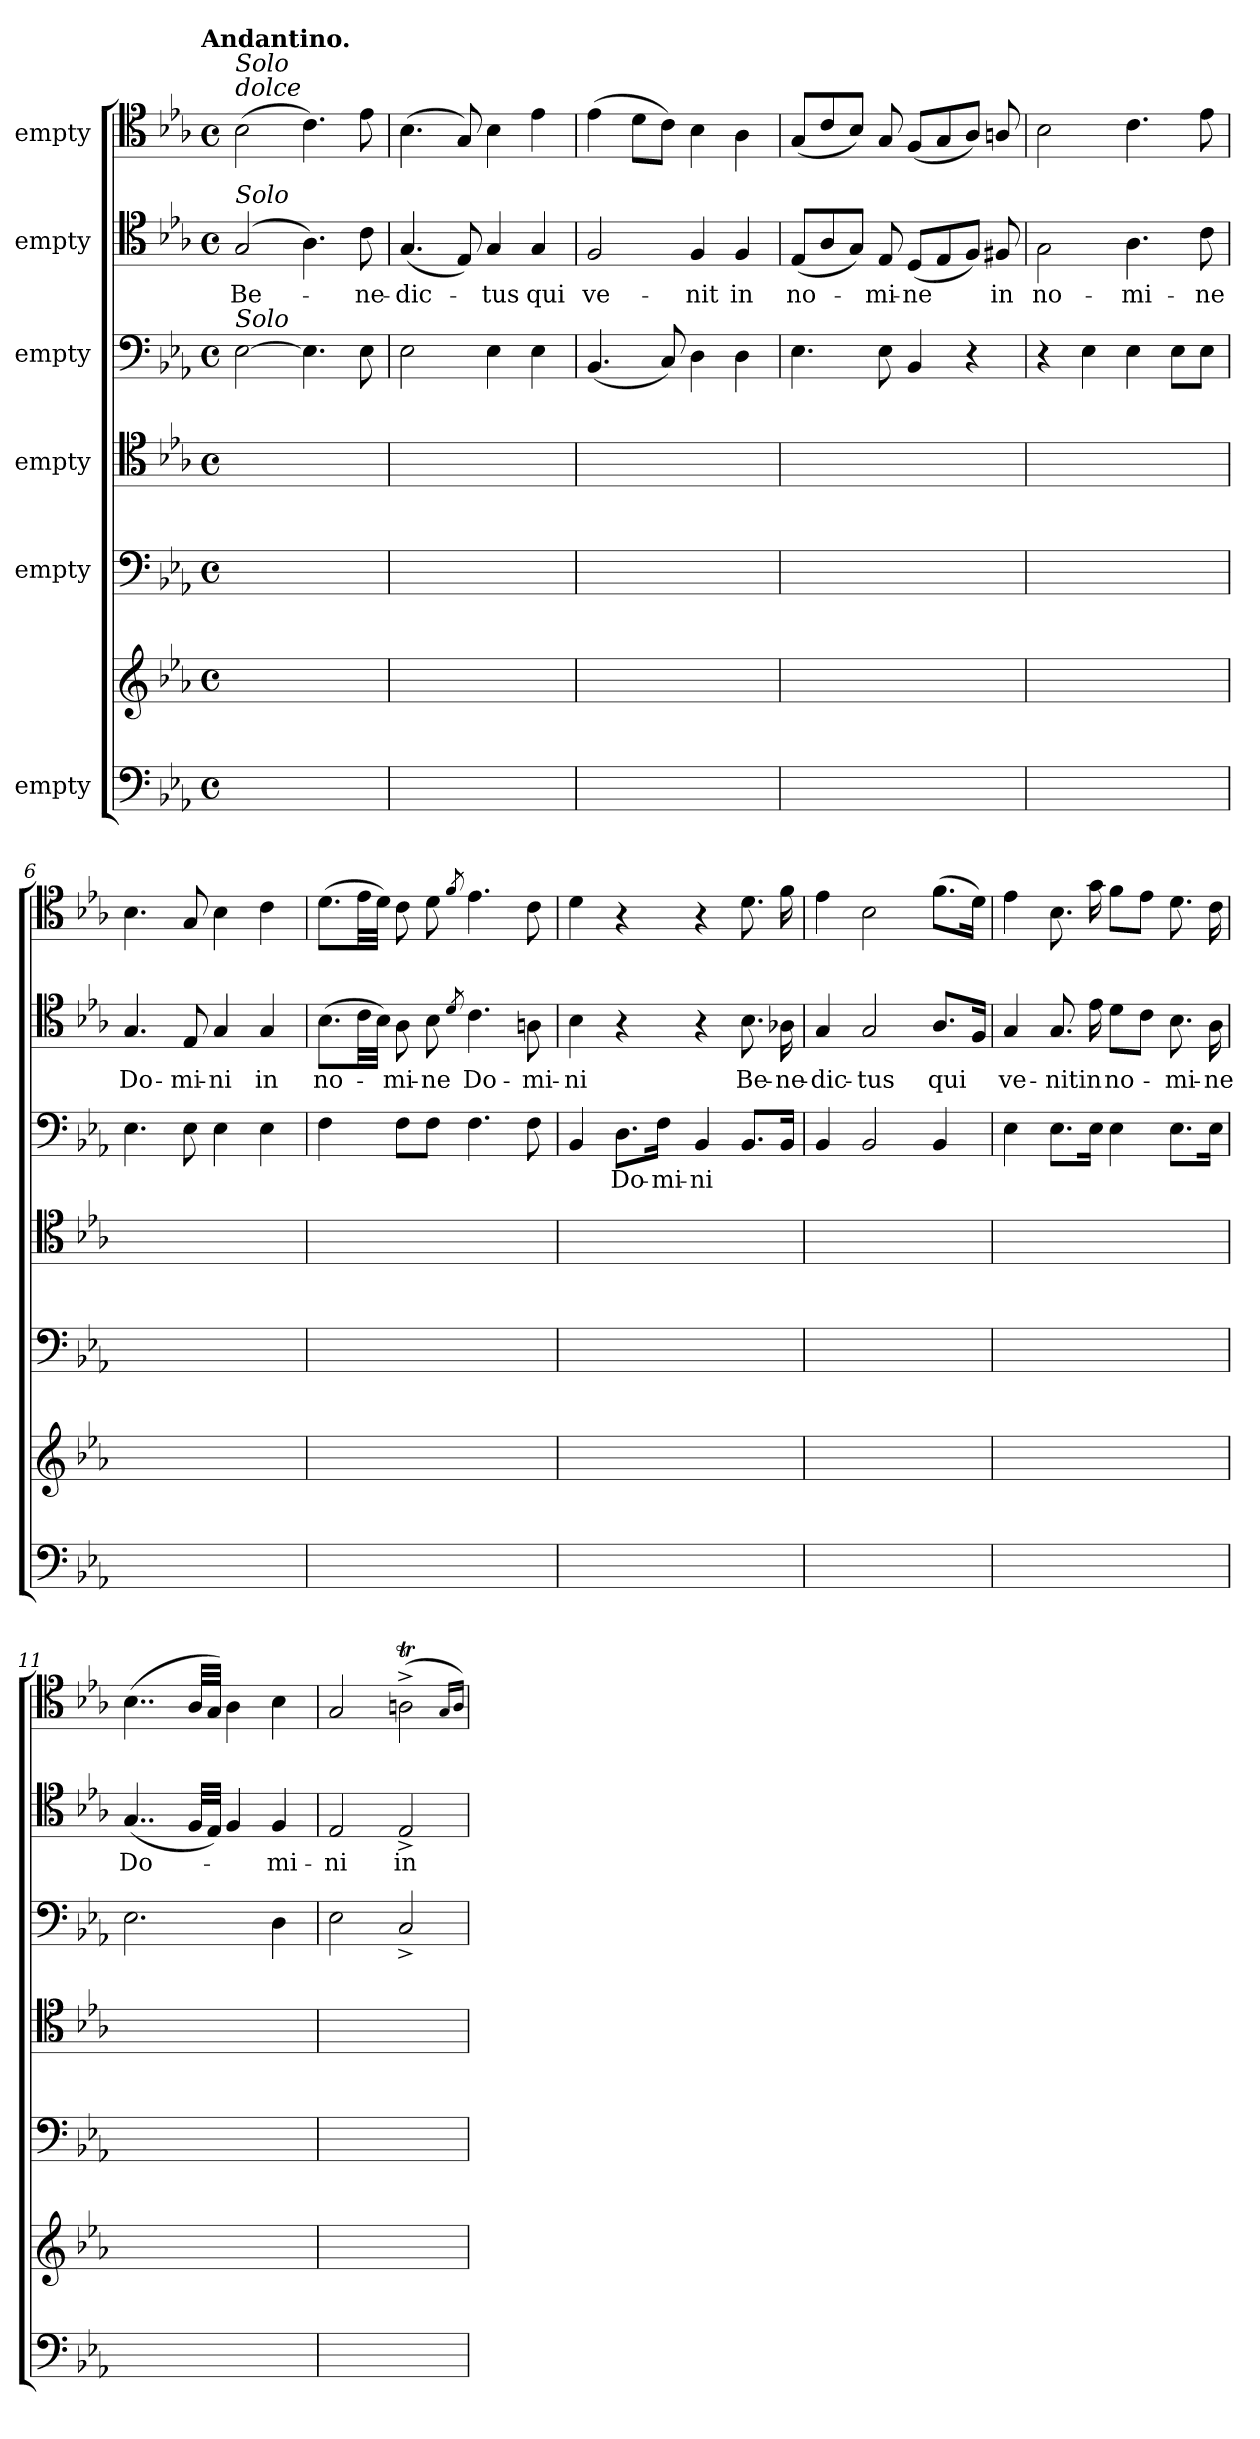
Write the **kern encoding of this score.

**kern	**kern	**kern	**kern	**kern	**text	**kern	**text	**kern
*part6	*part6	*part5	*part4	*part3	*part3	*part2	*part2	*part1
*staff7	*staff6	*staff5	*staff4	*staff3	*staff3	*staff2	*staff2	*staff1
*I"empty	*	*I"empty	*I"empty	*I"empty	*	*I"empty	*	*I"empty
*clefF4	*clefG2	*clefF4	*clefC4	*clefF4	*	*clefC4	*	*clefC4
*k[b-e-a-]	*k[b-e-a-]	*k[b-e-a-]	*k[b-e-a-]	*k[b-e-a-]	*	*k[b-e-a-]	*	*k[b-e-a-]
*E-:	*E-:	*E-:	*E-:	*E-:	*	*E-:	*	*E-:
!!LO:TX:omd:t=Andantino.
*M4/4	*M4/4	*M4/4	*M4/4	*M4/4	*	*M4/4	*	*M4/4
*met(c)	*met(c)	*met(c)	*met(c)	*met(c)	*	*met(c)	*	*met(c)
=1	=1	=1	=1	=1	=1	=1	=1	=1
!	!	!	!	!	!	!	!	!LO:TX:a:i:t=dolce
!	!	!	!	!	!	!	!	!LO:TX:a:i:t=Solo
!	!	!	!	!	!	!LO:TX:a:i:t=Solo	!	!
!	!	!	!	!LO:TX:a:i:t=Solo	!	!	!	!
1ryy	1ryy	1ryy	1ryy	[2E-\	.	(2G/	Be-	(2B-\
.	.	.	.	4.E-\]	.	4.A-\)	.	4.c\)
.	.	.	.	8E-\	.	8c\	-ne-	8e-\
=2	=2	=2	=2	=2	=2	=2	=2	=2
1ryy	1ryy	1ryy	1ryy	2E-\	.	(>4.G/	-dic-	(4.B-\
.	.	.	.	.	.	8E-/)	.	8G/)
.	.	.	.	4E-\	.	4G/	-tus	4B-\
.	.	.	.	4E-\	.	4G/	qui	4e-\
=3	=3	=3	=3	=3	=3	=3	=3	=3
1ryy	1ryy	1ryy	1ryy	(4.BB-/	.	2F/	ve-	(4e-\
.	.	.	.	.	.	.	.	8d\L
.	.	.	.	8C/)	.	.	.	8c\J)
.	.	.	.	4D\	.	4F/	-nit	4B-\
.	.	.	.	4D\	.	4F/	in	4A-\
=4	=4	=4	=4	=4	=4	=4	=4	=4
1ryy	1ryy	1ryy	1ryy	4.E-\	.	(8E-/L	no-	(8G/L
.	.	.	.	.	.	8A-/	.	8c/
.	.	.	.	.	.	8G/J)	.	8B-/J)
.	.	.	.	8E-\	.	8E-/	-mi-	8G/
.	.	.	.	4BB-/	.	(8D/L	-ne	(8F/L
.	.	.	.	.	.	8E-/	.	8G/
.	.	.	.	4r	.	8F/J)	.	8A-/J)
.	.	.	.	.	.	8F#X/	in	8An/
=5	=5	=5	=5	=5	=5	=5	=5	=5
1ryy	1ryy	1ryy	1ryy	4r	.	2G\	no-	2B-\
.	.	.	.	4E-\	.	.	.	.
.	.	.	.	4E-\	.	4.A-\	-mi-	4.c\
.	.	.	.	8E-\L	.	.	.	.
.	.	.	.	8E-\J	.	8c\	-ne	8e-\
=6	=6	=6	=6	=6	=6	=6	=6	=6
1ryy	1ryy	1ryy	1ryy	4.E-\	.	4.G/	Do-	4.B-\
.	.	.	.	8E-\	.	8E-/	-mi-	8G/
.	.	.	.	4E-\	.	4G/	-ni	4B-\
.	.	.	.	4E-\	.	4G/	in	4c\
=7	=7	=7	=7	=7	=7	=7	=7	=7
1ryy	1ryy	1ryy	1ryy	4F\	.	(8.B-\L	no-	(8.d\L
.	.	.	.	.	.	32c\LL	.	32e-\LL
.	.	.	.	.	.	32B-\JJJ)	.	32d\JJJ)
.	.	.	.	8F\L	.	8A-\	-mi-	8c\
.	.	.	.	8F\J	.	8B-\	-ne	8d\
.	.	.	.	.	.	8qd/	.	8qf/
.	.	.	.	4.F\	.	4.c\	Do-	4.e-\
.	.	.	.	8F\	.	8An\	-mi-	8c\
=8	=8	=8	=8	=8	=8	=8	=8	=8
1ryy	1ryy	1ryy	1ryy	4BB-/	.	4B-\	-ni	4d\
.	.	.	.	8.D\L	Do-	4r	.	4r
.	.	.	.	16F\Jk	-mi-	.	.	.
.	.	.	.	4BB-/	-ni	4r	.	4r
.	.	.	.	8.BB-/L	.	8.B-\	Be-	8.d\
.	.	.	.	16BB-/Jk	.	16A-X\	-ne-	16f\
=9	=9	=9	=9	=9	=9	=9	=9	=9
1ryy	1ryy	1ryy	1ryy	4BB-/	.	4G/	-dic-	4e-\
.	.	.	.	2BB-/	.	2G/	-tus	2B-\
.	.	.	.	4BB-/	.	8.A-/L	qui	(8.f\L
.	.	.	.	.	.	16F/Jk	.	16d\Jk)
=10	=10	=10	=10	=10	=10	=10	=10	=10
1ryy	1ryy	1ryy	1ryy	4E-\	.	4G/	ve-	4e-\
.	.	.	.	8.E-\L	.	8.G/	-nit	8.B-\
.	.	.	.	16E-\Jk	.	16e-\	in	16g\
.	.	.	.	4E-\	.	8d\L	no-	8f\L
.	.	.	.	.	.	8c\J	.	8e-\J
.	.	.	.	8.E-\L	.	8.B-\	-mi-	8.d\
.	.	.	.	16E-\Jk	.	16A-\	-ne	16c\
=11	=11	=11	=11	=11	=11	=11	=11	=11
1ryy	1ryy	1ryy	1ryy	2.E-\	.	(>4..G/	Do-	(4..B-\
.	.	.	.	.	.	32F/LLL	.	32A-/LLL
.	.	.	.	.	.	32E-/JJJ)	.	32G/JJJ)
.	.	.	.	.	.	4F/	.	4A-\
.	.	.	.	4D\	.	4F/	-mi-	4B-\
=12	=12	=12	=12	=12	=12	=12	=12	=12
1ryy	1ryy	1ryy	1ryy	2E-\	.	2E-/	-ni	2G/
.	.	.	.	2C^>/	.	2E-^>/	in	(<2Ant^<\
.	.	.	.	.	.	.	.	16qqG/LL
.	.	.	.	.	.	.	.	16qqA/JJ)
=	=	=	=	=	=	=	=	=
*-	*-	*-	*-	*-	*-	*-	*-	*-
